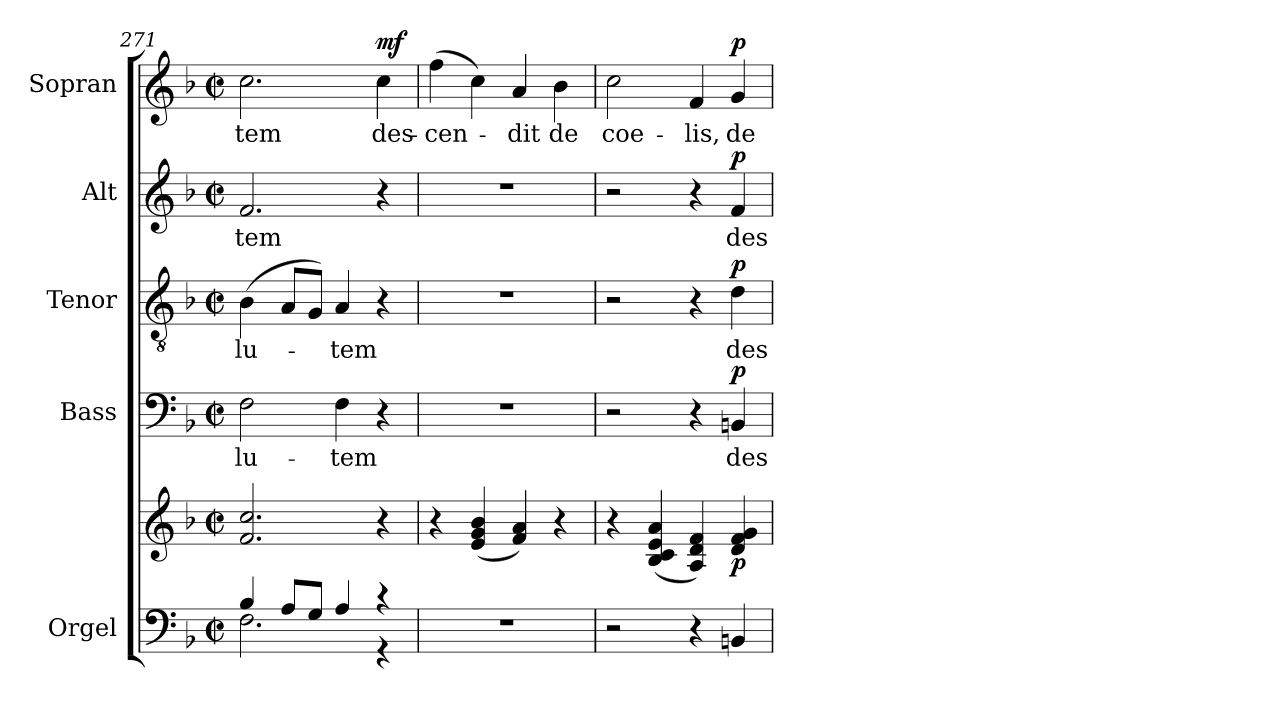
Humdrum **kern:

**kern	**kern	**dynam	**kern	**text	**dynam	**kern	**text	**dynam	**kern	**text	**dynam	**kern	**text	**dynam
*part5	*part5	*part5	*part4	*part4	*part4	*part3	*part3	*part3	*part2	*part2	*part2	*part1	*part1	*part1
*staff6	*staff5	*staff5/6	*staff4	*staff4	*staff4	*staff3	*staff3	*staff3	*staff2	*staff2	*staff2	*staff1	*staff1	*staff1
*I"Orgel	*	*	*I"Bass	*	*	*I"Tenor	*	*	*I"Alt	*	*	*I"Sopran	*	*
*I'Org.	*	*	*I'B.	*	*	*I'T.	*	*	*I'A.	*	*	*I'S.	*	*
*clefF4	*clefG2	*	*clefF4	*	*	*clefGv2	*	*	*clefG2	*	*	*clefG2	*	*
*k[b-]	*k[b-]	*	*k[b-]	*	*	*k[b-]	*	*	*k[b-]	*	*	*k[b-]	*	*
*F:	*F:	*	*F:	*	*	*F:	*	*	*F:	*	*	*F:	*	*
*M2/2	*M2/2	*	*M2/2	*	*	*M2/2	*	*	*M2/2	*	*	*M2/2	*	*
*met(c|)	*met(c|)	*	*met(c|)	*	*	*met(c|)	*	*	*met(c|)	*	*	*met(c|)	*	*
=271	=271	=271	=271	=271	=271	=271	=271	=271	=271	=271	=271	=271	=271	=271
*^	*	*	*	*	*	*	*	*	*	*	*	*	*	*
!	!	!	!	!	!LO:LY:b	!	!	!LO:LY:b	!	!	!LO:LY:b	!	!	!LO:LY:b	!
4B-/	2.F\	2.f/ 2.cc/	.	2F\	-lu-	.	(>4B-\	-lu-	.	2.f/	-tem	.	2.cc\	-tem	.
8A/L	.	.	.	.	.	.	8A/L	.	.	.	.	.	.	.	.
8G/J	.	.	.	.	.	.	8G/J)	.	.	.	.	.	.	.	.
!	!	!	!	!	!LO:LY:b	!	!	!LO:LY:b	!	!	!	!	!	!	!
4A/	.	.	.	4F\	-tem	.	4A/	-tem	.	.	.	.	.	.	.
!	!	!	!	!	!	!	!	!	!	!	!	!	!	!LO:LY:b	!LO:DY:a
4r	4r	4r	.	4r	.	.	4r	.	.	4r	.	.	4cc\	des-	mf
=272	=272	=272	=272	=272	=272	=272	=272	=272	=272	=272	=272	=272	=272	=272	=272
!	!	!	!	!	!	!	!	!	!	!	!	!	!	!LO:LY:b	!
*v	*v	*	*	*	*	*	*	*	*	*	*	*	*	*	*
1r	4r	.	1r	.	.	1r	.	.	1r	.	.	(>4ff\	-cen-	.
.	(<4e/ 4g/ 4b-/	.	.	.	.	.	.	.	.	.	.	4cc\)	.	.
!	!	!	!	!	!	!	!	!	!	!	!	!	!LO:LY:b	!
.	4f/ 4a/)	.	.	.	.	.	.	.	.	.	.	4a/	-dit	.
!	!	!	!	!	!	!	!	!	!	!	!	!	!LO:LY:b	!
.	4r	.	.	.	.	.	.	.	.	.	.	4b-\	de	.
=273	=273	=273	=273	=273	=273	=273	=273	=273	=273	=273	=273	=273	=273	=273
!	!	!	!	!	!	!	!	!	!	!	!	!	!LO:LY:b	!
2r	4r	.	2r	.	.	2r	.	.	2r	.	.	2cc\	coe-	.
.	(<4B-/ 4c/ 4e/ 4a/	.	.	.	.	.	.	.	.	.	.	.	.	.
!	!	!	!	!	!	!	!	!	!	!	!	!	!LO:LY:b	!
4r	4A/ 4d/ 4f/)	.	4r	.	.	4r	.	.	4r	.	.	4f/	-lis,	.
!	!	!LO:DY:b	!	!LO:LY:b	!LO:DY:a	!	!LO:LY:b	!LO:DY:a	!	!LO:LY:b	!LO:DY:a	!	!LO:LY:b	!LO:DY:a
4BBn/	4d/ 4f/ 4g/	p	4BBn/	des-	p	4d\	des-	p	4f/	des-	p	4g/	de-	p
=	=	=	=	=	=	=	=	=	=	=	=	=	=	=
*-	*-	*-	*-	*-	*-	*-	*-	*-	*-	*-	*-	*-	*-	*-
